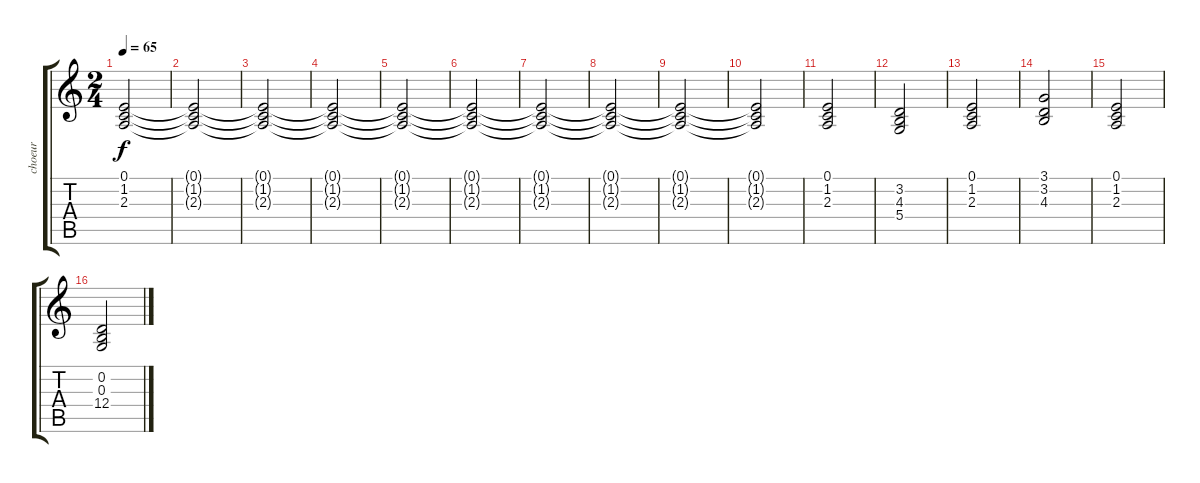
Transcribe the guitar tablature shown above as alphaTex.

\track ("choeur" "choeur") {instrument choiraahs}
\staff {score tabs}
\tuning (E4 B3 G3 D3 A2 E2) {hide}
\ts (2 4)
\tempo 65
\clef g2
\ks c
(0.1{t} 1.2{t} 2.3{t}).2{dy f} |
(0.1{t} 1.2{t} 2.3{t}).2 |
(0.1{t} 1.2{t} 2.3{t}).2 |
(0.1{t} 1.2{t} 2.3{t}).2 |
(0.1{t} 1.2{t} 2.3{t}).2 |
(0.1{t} 1.2{t} 2.3{t}).2 |
(0.1{t} 1.2{t} 2.3{t}).2 |
(0.1{t} 1.2{t} 2.3{t}).2 |
(0.1{t} 1.2{t} 2.3{t}).2 |
(0.1{t} 1.2{t} 2.3{t}).2 |
(0.1 1.2 2.3).2 |
(3.2 4.3 5.4).2 |
(0.1 1.2 2.3).2 |
(3.1 3.2 4.3).2 |
(0.1 1.2 2.3).2 |
(0.2 0.3 12.4).2
